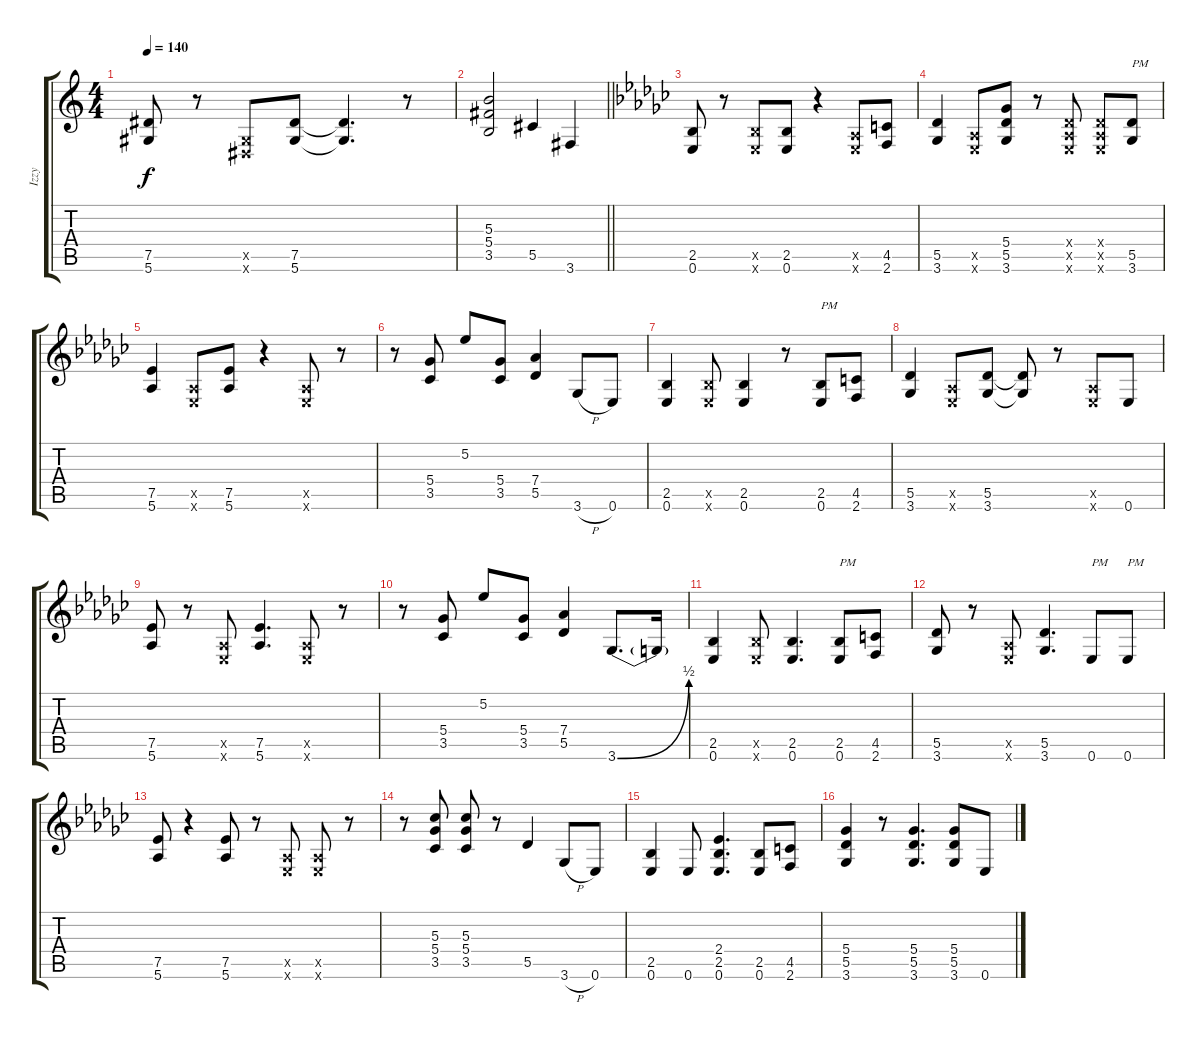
\track ("Izzy" "Izzy") {instrument acousticguitarsteel}
\staff {score tabs}
\tuning (Eb4 Bb3 Gb3 Db3 Ab2 Eb2) {hide}
\ts (4 4)
\tempo 140
\clef g2
\ks c
(7.5 5.6).8{dy f} r.8 (0.5{x} 0.6{x}).8 (7.5 5.6).8 (7.5{t} 5.6{t}).4{d} r.8 |
\barLineRight lightlight
(5.3 5.4 3.5).2 5.5.4 3.6.4 |
\section ("" "")
\ks gb
(2.5 0.6).8 r.8 (2.5{x} 0.6{x}).8 (2.5 0.6).8 r.4 (0.5{x} 0.6{x}).8 (4.5 2.6).8 |
(5.5 3.6).4 (0.5{x} 0.6{x}).8 (5.4 5.5 3.6).8 r.8 (0.4{x} 0.5{x} 0.6{x}).8 (0.4{x} 0.5{x} 0.6{x}).8 (5.5 3.6).8{txt "PM"} |
(7.5 5.6).4 (0.5{x} 0.6{x}).8 (7.5 5.6).8 r.4 (0.5{x} 0.6{x}).8 r.8 |
r.8 (5.4 3.5).8 5.2.8 (5.4 3.5).8 (7.4 5.5).4 3.6{h}.8 0.6.8 |
(2.5 0.6).4 (2.5{x} 0.6{x}).8 (2.5 0.6).4 r.8 (2.5 0.6).8{txt "PM"} (4.5 2.6).8 |
(5.5 3.6).4 (0.5{x} 0.6{x}).8 (5.5 3.6).8 (5.5{t} 3.6{t}).8 r.8 (0.5{x} 0.6{x}).8 0.6.8 |
(7.5 5.6).8 r.8 (0.5{x} 0.6{x}).8 (7.5 5.6).4{d} (0.5{x} 0.6{x}).8 r.8 |
r.8 (5.4 3.5).8 5.2.8 (5.4 3.5).8 (7.4 5.5).4 3.6{be (bend 0 0 60 2)}.8{d} 3.6{t}.16 |
(2.5 0.6).4 (2.5{x} 0.6{x}).8 (2.5 0.6).4{d} (2.5 0.6).8{txt "PM"} (4.5 2.6).8 |
(5.5 3.6).8 r.8 (0.5{x} 0.6{x}).8 (5.5 3.6).4{d} 0.6.8{txt "PM"} 0.6.8{txt "PM"} |
(7.5 5.6).8 r.4 (7.5 5.6).8 r.8 (0.5{x} 0.6{x}).8 (0.5{x} 0.6{x}).8 r.8 |
r.8 (5.3 5.4 3.5).8 (5.3 5.4 3.5).8 r.8 5.5.4 3.6{h}.8 0.6.8 |
(2.5 0.6).4 0.6.8 (2.4 2.5 0.6).4{d} (2.5 0.6).8 (4.5 2.6).8 |
(5.4 5.5 3.6).4 r.8 (5.4 5.5 3.6).4{d} (5.4 5.5 3.6).8 0.6.8
